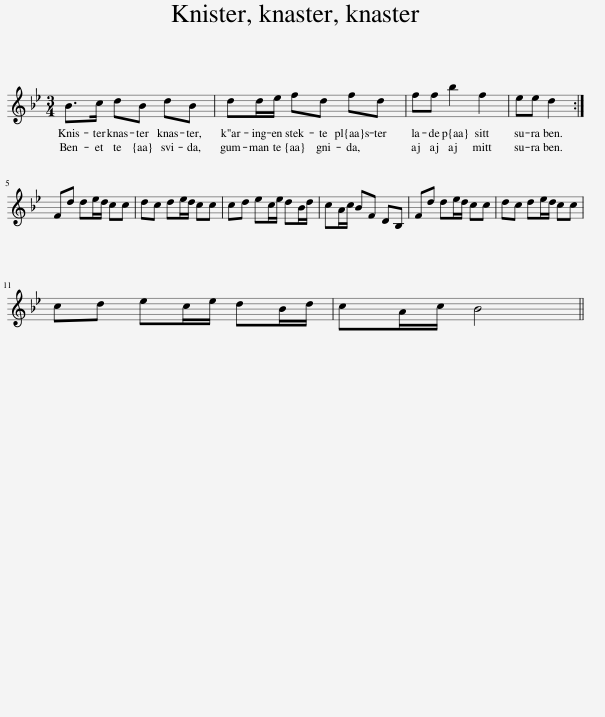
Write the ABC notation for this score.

X:1
L:1/8
M:3/4
I:linebreak $
K:Bb
V:1 treble
V:1
 B>c dB dB | dd/e/ fd fd | ff b2 f2 | ee d2 :|$ Fd de/d/ cc | %5
 dc de/d/ cc | cd ec/e/ dB/d/ | cA/c/ BF DB, | Fd de/d/ cc | dc de/d/ cc |$ %10
 cd ec/e/ dB/d/ | cA/c/ B4 || %12
